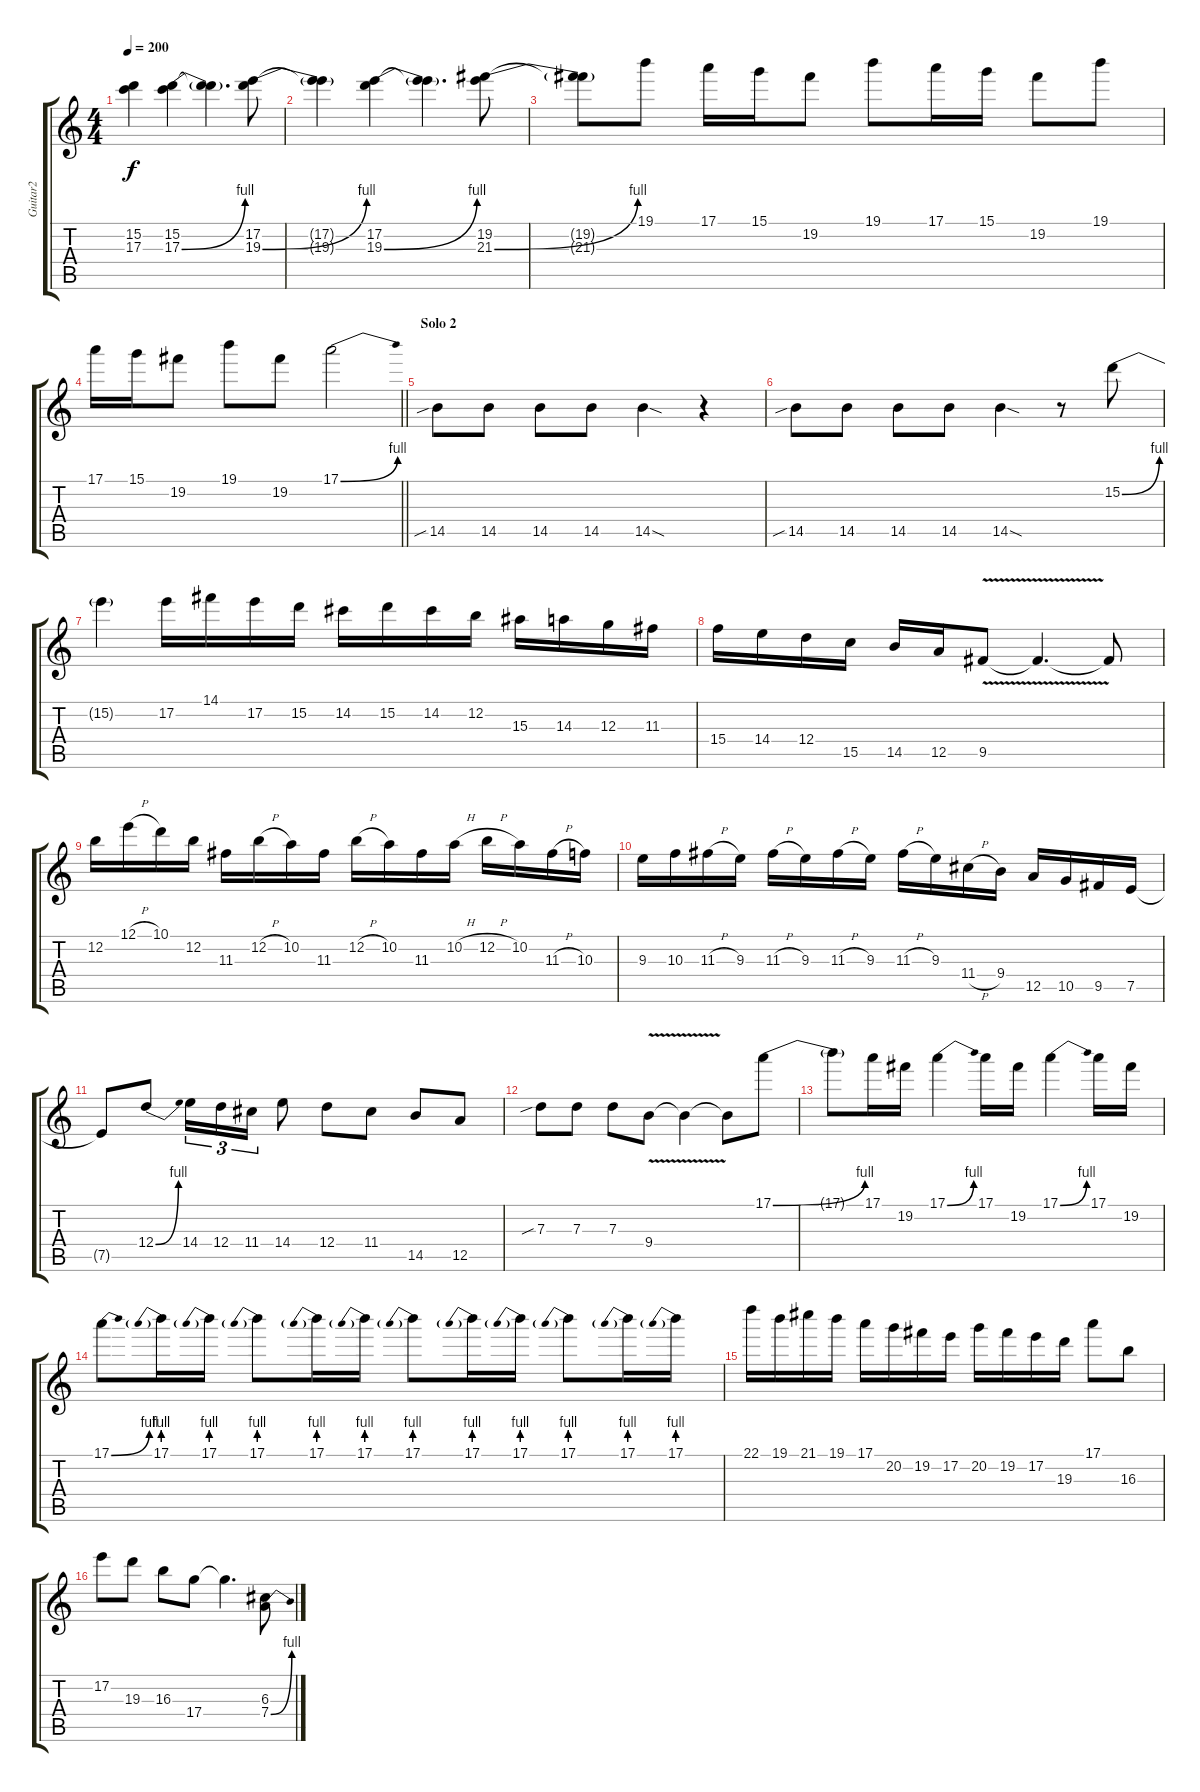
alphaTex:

\track ("Guitar2" "Guitar2") {instrument distortionguitar}
\staff {score tabs}
\tuning (E4 B3 G3 D3 A2 E2) {hide}
\ts (4 4)
\tempo 200
\clef g2
\ks c
(15.2{t} 17.3{t}).4{dy f} (15.2 17.3{be (bend 0 0 60 4)}).4 (15.2{t} 17.3{t}).4{d} (17.2 19.3{be (bend 0 0 60 4)}).8 |
(17.2{t} 19.3{t}).4 (17.2 19.3{be (bend 0 0 60 4)}).4 (17.2{t} 19.3{t}).4{d} (19.2 21.3{be (bend 0 0 60 4)}).8 |
(19.2{t} 21.3{t}).8 19.1.8 17.1.16 15.1.16 19.2.8 19.1.8 17.1.16 15.1.16 19.2.8 19.1.8 |
\barLineRight lightlight
17.1.16 15.1.16 19.2.8 19.1.8 19.2.8 17.1{be (bend 0 0 60 4)}.2 |
\section ("" "Solo 2")
14.5{sib}.8 14.5.8 14.5.8 14.5.8 14.5{sod}.4 r.4 |
14.5{sib}.8 14.5.8 14.5.8 14.5.8 14.5{sod}.4 r.8 15.2{be (bend 0 0 60 4)}.8 |
15.2{t}.4 17.2.16 14.1.16 17.2.16 15.2.16 14.2.16 15.2.16 14.2.16 12.2.16 15.3.16 14.3.16 12.3.16 11.3.16 |
15.4.16 14.4.16 12.4.16 15.5.16 14.5.16 12.5.16 9.5{v}.8 9.5{t}.4{d} 9.5{t}.8 |
12.2.16 12.1{h}.16 10.1.16 12.2.16 11.3.16 12.2{h}.16 10.2.16 11.3.16 12.2{h}.16 10.2.16 11.3.16 10.2{h}.16 12.2{h}.16 10.2.16 11.3{h}.16 10.3.16 |
9.3.16 10.3.16 11.3{h}.16 9.3.16 11.3{h}.16 9.3.16 11.3{h}.16 9.3.16 11.3{h}.16 9.3.16 11.4{h}.16 9.4.16 12.5.16 10.5.16 9.5.16 7.5.16 |
7.5{t}.8 12.4{be (bend 0 0 60 4)}.8 14.4.16{tu (3 2)} 12.4.16{tu (3 2)} 11.4.16{tu (3 2)} 14.4.8 12.4.8 11.4.8 14.5.8 12.5.8 |
7.3{sib}.8 7.3.8 7.3.8 9.4{v}.8 9.4{t}.4 9.4{t}.8 17.1{be (bend 0 0 60 4)}.8 |
17.1{t}.8 17.1.16 19.2.16 17.1{be (bend 0 0 60 4)}.4 17.1.16 19.2.16 17.1{be (bend 0 0 60 4)}.4 17.1.16 19.2.16 |
17.1{be (bend 0 0 60 4)}.8 17.1{be (prebend 0 4 60 4)}.16 17.1{be (prebend 0 4 60 4)}.16 17.1{be (prebend 0 4 60 4)}.8 17.1{be (prebend 0 4 60 4)}.16 17.1{be (prebend 0 4 60 4)}.16 17.1{be (prebend 0 4 60 4)}.8 17.1{be (prebend 0 4 60 4)}.16 17.1{be (prebend 0 4 60 4)}.16 17.1{be (prebend 0 4 60 4)}.8 17.1{be (prebend 0 4 60 4)}.16 17.1{be (prebend 0 4 60 4)}.16 |
22.1.16 19.1.16 21.1.16 19.1.16 17.1.16 20.2.16 19.2.16 17.2.16 20.2.16 19.2.16 17.2.16 19.3.16 17.1.8 16.3.8 |
17.2.8 19.3.8 16.3.8 17.4.8 17.4{t}.4{d} (6.3 7.4{be (bend 0 0 60 4)}).8
